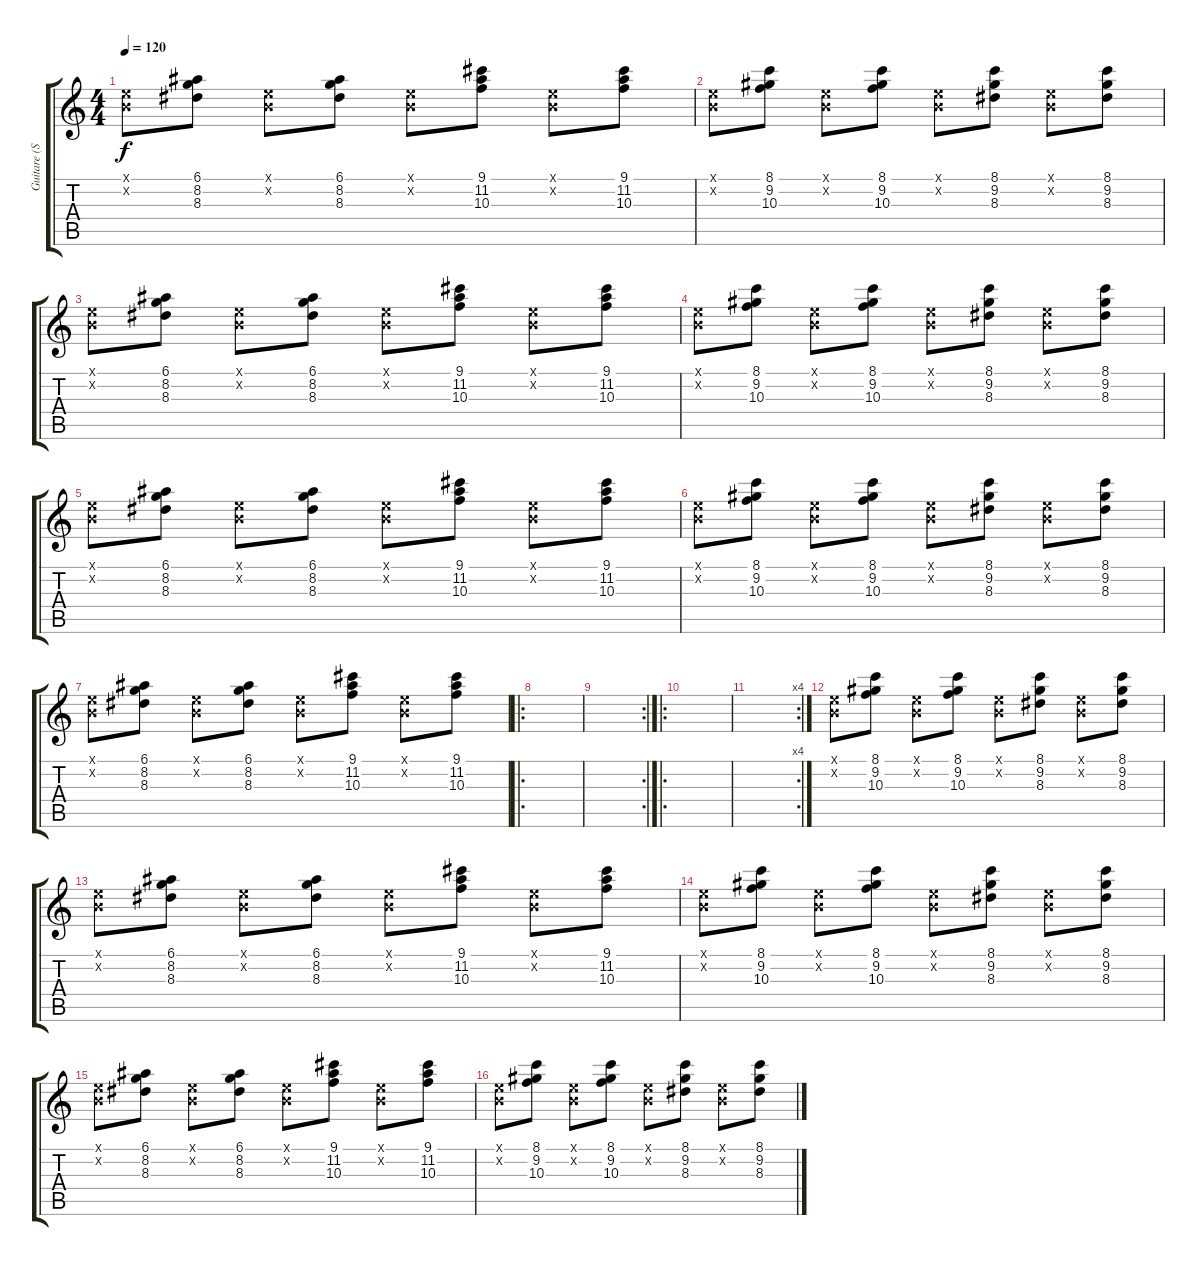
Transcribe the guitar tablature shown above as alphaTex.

\track ("Guitare (Son Clair)" "Guitare (S") {instrument acousticguitarsteel}
\staff {score tabs}
\tuning (E4 B3 G3 D3 A2 E2) {hide}
\ts (4 4)
\tempo 120
\clef g2
\ks c
(0.1{x} 0.2{x}).8{dy f} (6.1 8.2 8.3).8 (0.1{x} 0.2{x}).8 (6.1 8.2 8.3).8 (0.1{x} 0.2{x}).8 (9.1 11.2 10.3).8 (0.1{x} 0.2{x}).8 (9.1 11.2 10.3).8 |
(0.1{x} 0.2{x}).8 (8.1 9.2 10.3).8 (0.1{x} 0.2{x}).8 (8.1 9.2 10.3).8 (0.1{x} 0.2{x}).8 (8.1 9.2 8.3).8 (0.1{x} 0.2{x}).8 (8.1 9.2 8.3).8 |
(0.1{x} 0.2{x}).8 (6.1 8.2 8.3).8 (0.1{x} 0.2{x}).8 (6.1 8.2 8.3).8 (0.1{x} 0.2{x}).8 (9.1 11.2 10.3).8 (0.1{x} 0.2{x}).8 (9.1 11.2 10.3).8 |
(0.1{x} 0.2{x}).8 (8.1 9.2 10.3).8 (0.1{x} 0.2{x}).8 (8.1 9.2 10.3).8 (0.1{x} 0.2{x}).8 (8.1 9.2 8.3).8 (0.1{x} 0.2{x}).8 (8.1 9.2 8.3).8 |
(0.1{x} 0.2{x}).8 (6.1 8.2 8.3).8 (0.1{x} 0.2{x}).8 (6.1 8.2 8.3).8 (0.1{x} 0.2{x}).8 (9.1 11.2 10.3).8 (0.1{x} 0.2{x}).8 (9.1 11.2 10.3).8 |
(0.1{x} 0.2{x}).8 (8.1 9.2 10.3).8 (0.1{x} 0.2{x}).8 (8.1 9.2 10.3).8 (0.1{x} 0.2{x}).8 (8.1 9.2 8.3).8 (0.1{x} 0.2{x}).8 (8.1 9.2 8.3).8 |
(0.1{x} 0.2{x}).8 (6.1 8.2 8.3).8 (0.1{x} 0.2{x}).8 (6.1 8.2 8.3).8 (0.1{x} 0.2{x}).8 (9.1 11.2 10.3).8 (0.1{x} 0.2{x}).8 (9.1 11.2 10.3).8 |
\ro
|
\rc 2
|
\ro
|
\rc 4
|
(0.1{x} 0.2{x}).8 (8.1 9.2 10.3).8 (0.1{x} 0.2{x}).8 (8.1 9.2 10.3).8 (0.1{x} 0.2{x}).8 (8.1 9.2 8.3).8 (0.1{x} 0.2{x}).8 (8.1 9.2 8.3).8 |
(0.1{x} 0.2{x}).8 (6.1 8.2 8.3).8 (0.1{x} 0.2{x}).8 (6.1 8.2 8.3).8 (0.1{x} 0.2{x}).8 (9.1 11.2 10.3).8 (0.1{x} 0.2{x}).8 (9.1 11.2 10.3).8 |
(0.1{x} 0.2{x}).8 (8.1 9.2 10.3).8 (0.1{x} 0.2{x}).8 (8.1 9.2 10.3).8 (0.1{x} 0.2{x}).8 (8.1 9.2 8.3).8 (0.1{x} 0.2{x}).8 (8.1 9.2 8.3).8 |
(0.1{x} 0.2{x}).8 (6.1 8.2 8.3).8 (0.1{x} 0.2{x}).8 (6.1 8.2 8.3).8 (0.1{x} 0.2{x}).8 (9.1 11.2 10.3).8 (0.1{x} 0.2{x}).8 (9.1 11.2 10.3).8 |
(0.1{x} 0.2{x}).8 (8.1 9.2 10.3).8 (0.1{x} 0.2{x}).8 (8.1 9.2 10.3).8 (0.1{x} 0.2{x}).8 (8.1 9.2 8.3).8 (0.1{x} 0.2{x}).8 (8.1 9.2 8.3).8
